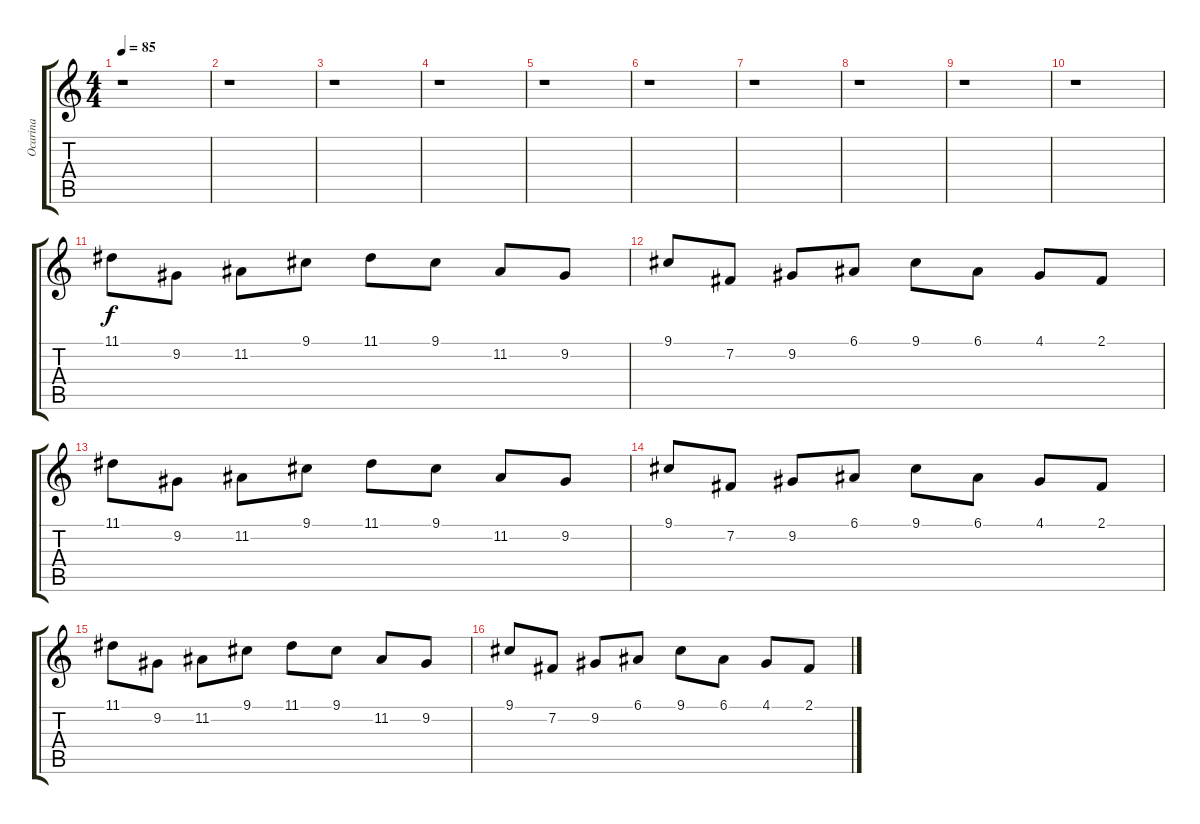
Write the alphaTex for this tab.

\track ("Ocarina" "Ocarina") {instrument ocarina}
\staff {score tabs}
\tuning (E4 B3 G3 D3 A2 E2) {hide}
\ts (4 4)
\tempo 85
\clef g2
\ks c
r.1{dy f} |
r.1 |
r.1 |
r.1 |
r.1 |
r.1 |
r.1 |
r.1 |
r.1 |
r.1 |
11.1.8 9.2.8 11.2.8 9.1.8 11.1.8 9.1.8 11.2.8 9.2.8 |
9.1.8 7.2.8 9.2.8 6.1.8 9.1.8 6.1.8 4.1.8 2.1.8 |
11.1.8 9.2.8 11.2.8 9.1.8 11.1.8 9.1.8 11.2.8 9.2.8 |
9.1.8 7.2.8 9.2.8 6.1.8 9.1.8 6.1.8 4.1.8 2.1.8 |
11.1.8 9.2.8 11.2.8 9.1.8 11.1.8 9.1.8 11.2.8 9.2.8 |
9.1.8 7.2.8 9.2.8 6.1.8 9.1.8 6.1.8 4.1.8 2.1.8
